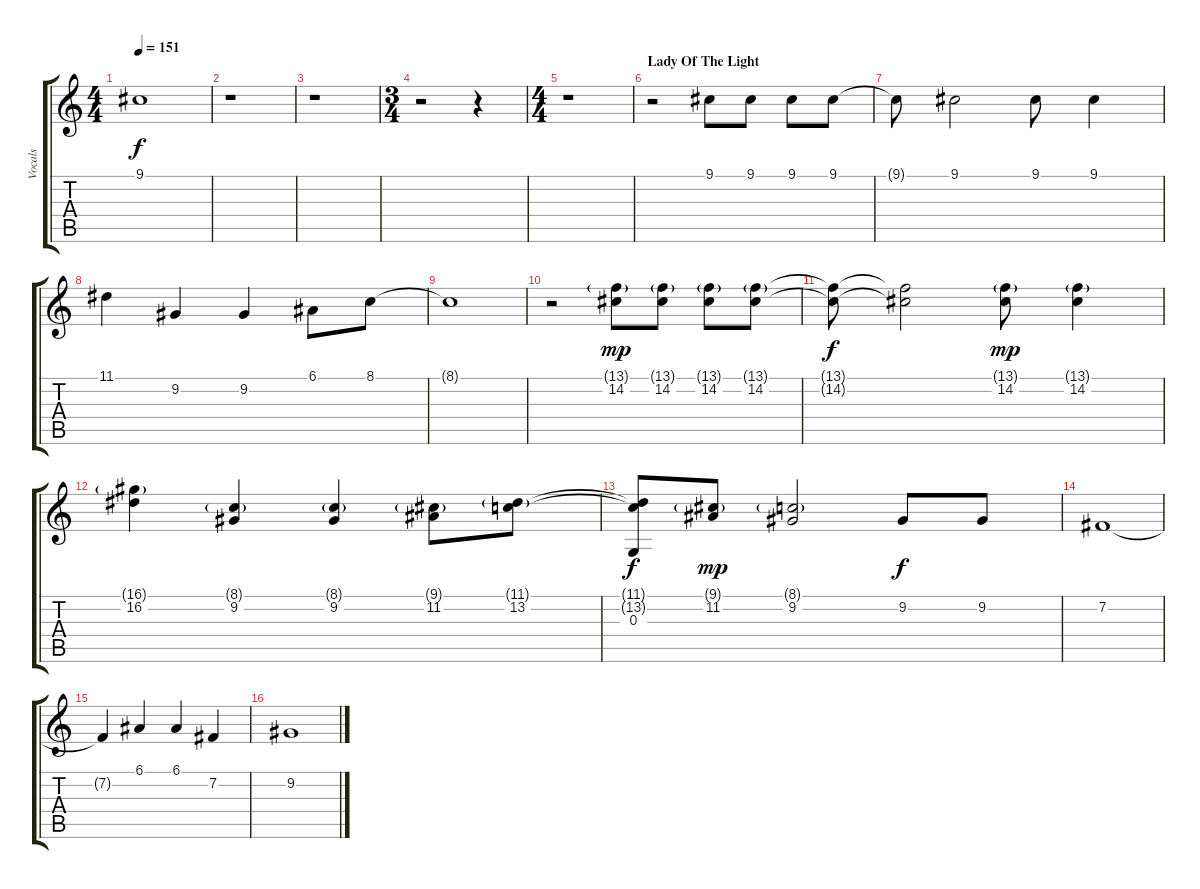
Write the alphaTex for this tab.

\track ("Vocals" "Vocals") {instrument lead2sawtooth}
\staff {score tabs}
\tuning (E4 B3 G3 D3 A2 E2) {hide}
\ts (4 4)
\section ("" "")
\tempo 151
\clef g2
\ks c
9.1.1{dy f} |
r.1 |
r.1 |
\ts (3 4)
r.2 r.4 |
\ts (4 4)
r.1 |
\section ("" "Lady Of The Light")
r.2 9.1.8{instrument flute} 9.1.8 9.1.8 9.1.8 |
9.1{t}.8 9.1.2 9.1.8 9.1.4 |
11.1.4 9.2.4 9.2.4 6.1.8 8.1.8 |
8.1{t}.1 |
r.2 (13.1{g} 14.2).8{dy mp} (13.1{g} 14.2).8 (13.1{g} 14.2).8 (13.1{g} 14.2).8 |
(13.1{t} 14.2{t}).8{dy f} (13.1{t} 14.2{t}).2 (13.1{g} 14.2).8{dy mp} (13.1{g} 14.2).4 |
(16.1{g} 16.2).4 (8.1{g} 9.2).4 (8.1{g} 9.2).4 (9.1{g} 11.2).8 (11.1{g} 13.2).8 |
(11.1{t} 13.2{t} 0.3).8{dy f} (9.1{g} 11.2).8{dy mp} (8.1{g} 9.2).2 9.2.8{dy f} 9.2.8 |
7.2.1 |
7.2{t}.4 6.1.4 6.1.4 7.2.4 |
9.2.1
